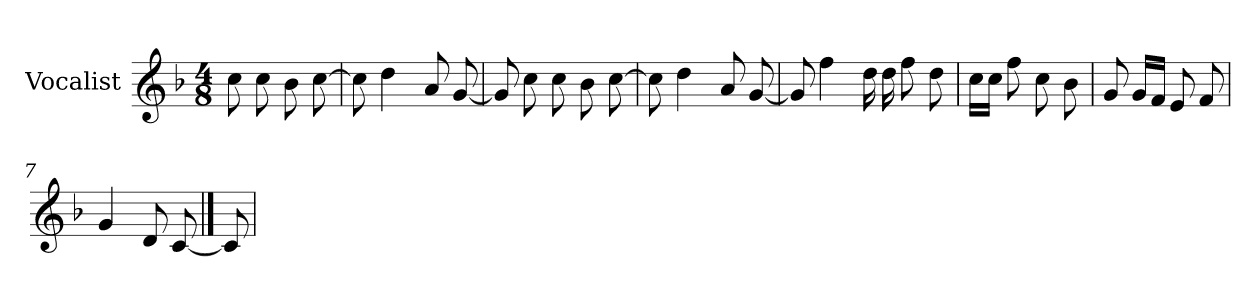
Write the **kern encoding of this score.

**kern
*part1
*staff1
*I"Vocalist
*k[b-]
*F:
*M4/8
=
8cc
8cc
8b-
[8cc
=1
8cc]
4dd
8a
[8g
=2
8g]
8cc
8cc
8b-
[8cc
=3
8cc]
4dd
8a
[8g
=4
8g]
4ff
16dd
16dd
8ff
8dd
=5
16ccLL
16ccJJ
8ff
8cc
8b-
=6
8g
16gLL
16fJJ
8e
8f
=7
4g
8d
[8c
==8
8c]
=
*-
